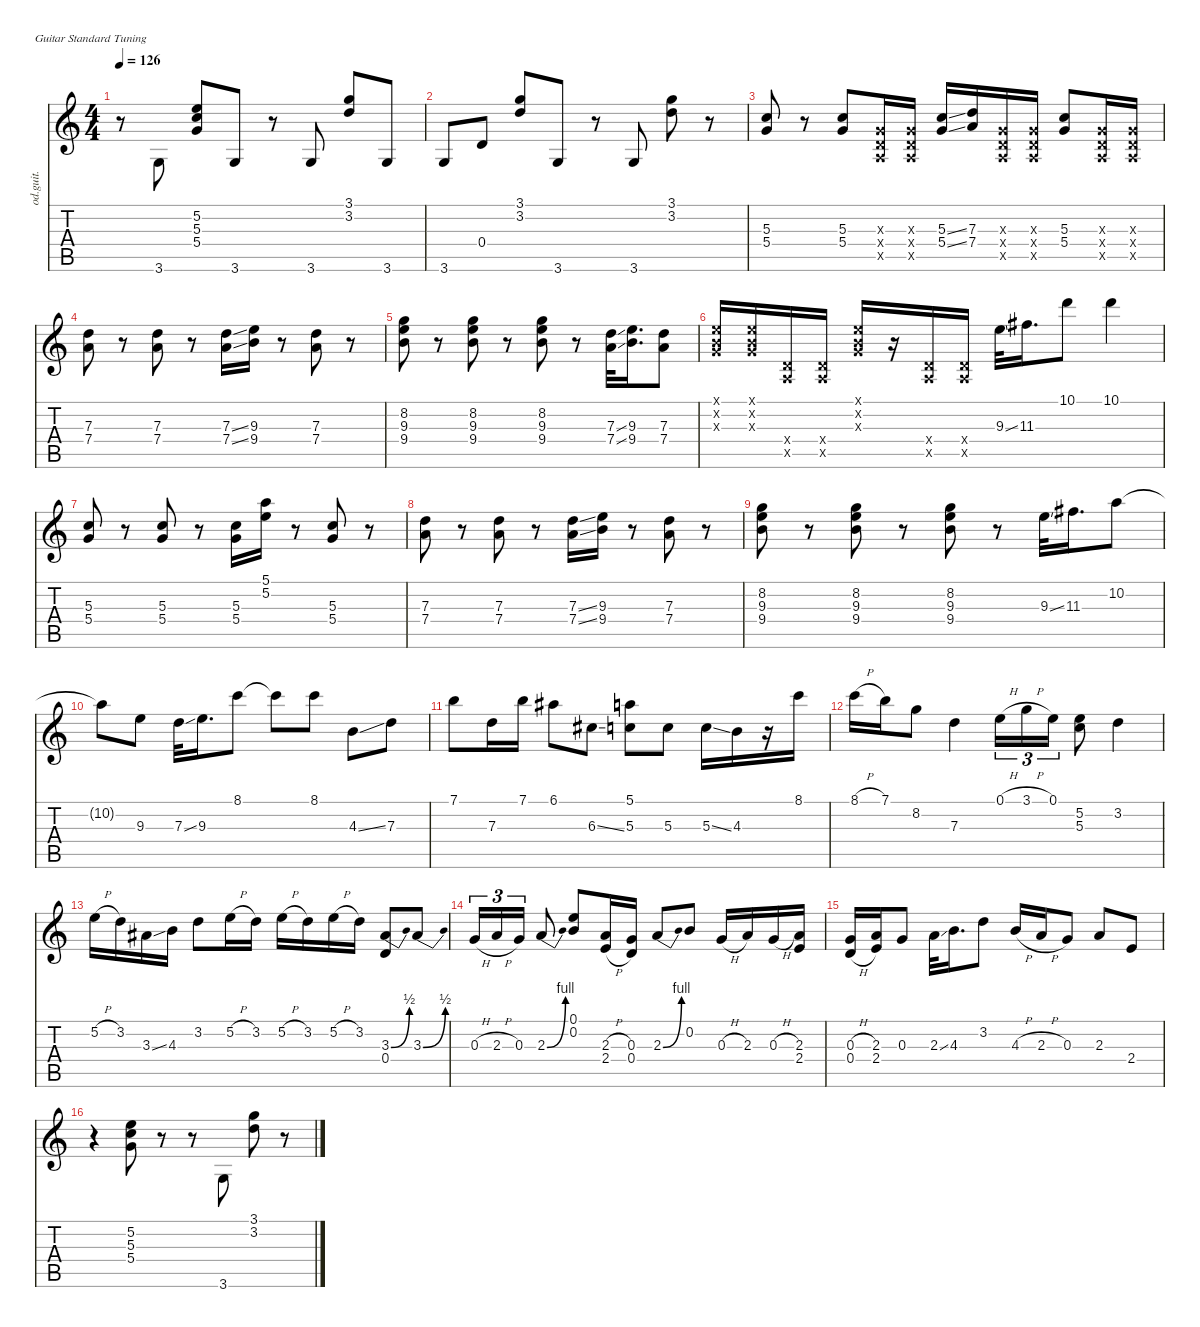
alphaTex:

\defaultSystemsLayout 4
\hideDynamics
\bracketExtendMode nobrackets
\otherSystemsTrackNameOrientation horizontal
\track ("Jeff Baxter (Overdr. Gtr)" "od.guit.") {instrument overdrivenguitar}
\staff {score tabs}
\tuning (E4 B3 G3 D3 A2 E2)
\ts (4 4)
\tempo 126
\clef g2
\ks c
r.8{dy f beam Down} 3.6.8{beam Up} (5.2 5.3 5.4).8{beam Up} 3.6.8{beam Up} r.8{beam Up} 3.6.8{beam Up} (3.1 3.2).8{beam Up} 3.6.8{beam Up} |
3.6.8{beam Up} 0.4.8{beam Up} (3.1 3.2).8{beam Up} 3.6.8{beam Up} r.8{beam Up} 3.6.8{beam Up} (3.1 3.2).8{beam Down} r.8{beam Down} |
(5.3 5.4).8{beam Up} r.8{beam Up} (5.3 5.4).8{beam Up} (0.3{x} 0.4{x} 0.5{x}).16{beam Up} (0.3{x} 0.4{x} 0.5{x}).16{beam Up} (5.3{ss} 5.4{ss}).16{beam Up} (7.3 7.4).16{beam Up} (0.3{x} 0.4{x} 0.5{x}).16{beam Up} (0.3{x} 0.4{x} 0.5{x}).16{beam Up} (5.3 5.4).8{beam Up} (0.3{x} 0.4{x} 0.5{x}).16{beam Up} (0.3{x} 0.4{x} 0.5{x}).16{beam Up} |
(7.3 7.4).8{beam Down} r.8{beam Down} (7.3 7.4).8{beam Down} r.8{beam Down} (7.3{ss} 7.4{ss}).16{beam Down} (9.3 9.4).16{beam Down} r.8{beam Down} (7.3 7.4).8{beam Down} r.8{beam Down} |
(8.2 9.3 9.4).8{beam Down} r.8{beam Down} (8.2 9.3 9.4).8{beam Down} r.8{beam Down} (8.2 9.3 9.4).8{beam Down} r.8{beam Down} (7.3{ss} 7.4{ss}).32{beam Down} (9.3 9.4).16{d beam Down} (7.3 7.4).8{beam Down} |
(0.1{x} 0.2{x} 0.3{x}).16{beam Up} (0.1{x} 0.2{x} 0.3{x}).16{beam Up} (0.4{x} 0.5{x}).16{beam Up} (0.4{x} 0.5{x}).16{beam Up} (0.1{x} 0.2{x} 0.3{x}).16{beam Up} r.16{beam Up} (0.4{x} 0.5{x}).16{beam Up} (0.4{x} 0.5{x}).16{beam Up} 9.3{ss}.32{beam Down} 11.3{acc #}.16{d beam Down} 10.1.8{beam Down} 10.1.4{beam Down} |
(5.3 5.4).8{beam Up} r.8{beam Up} (5.3 5.4).8{beam Up} r.8{beam Up} (5.3 5.4).16{beam Down} (5.1 5.2).16{beam Down} r.8{beam Down} (5.3 5.4).8{beam Up} r.8{beam Up} |
(7.3 7.4).8{beam Down} r.8{beam Down} (7.3 7.4).8{beam Down} r.8{beam Down} (7.3{ss} 7.4{ss}).16{beam Down} (9.3 9.4).16{beam Down} r.8{beam Down} (7.3 7.4).8{beam Down} r.8{beam Down} |
(8.2 9.3 9.4).8{beam Down} r.8{beam Down} (8.2 9.3 9.4).8{beam Down} r.8{beam Down} (8.2 9.3 9.4).8{beam Down} r.8{beam Down} 9.3{ss}.32{beam Down} 11.3{acc #}.16{d beam Down} 10.2.8{beam Down} |
10.2{t}.8{beam Down} 9.3.8{beam Down} 7.3{ss}.32{beam Down} 9.3.16{d beam Down} 8.1.8{beam Down} 8.1{t}.8{beam Down} 8.1.8{beam Down} 4.3{ss}.8{beam Down} 7.3.8{beam Down} |
7.1.8{beam Down} 7.3.16{beam Down} 7.1.16{beam Down} 6.1{acc #}.8{beam Down} 6.3{ss acc #}.8{beam Down} (5.1 5.3).8{beam Down} 5.3.8{beam Down} 5.3{ss}.16{beam Down} 4.3.16{beam Down} r.16{beam Down} 8.1.16{beam Down} |
8.1{h}.16{beam Down} 7.1.16{beam Down} 8.2.8{beam Down} 7.3.4{beam Down} 0.1{h}.16{tu (3 2) beam Down} 3.1{h}.16{tu (3 2) beam Down} 0.1.16{tu (3 2) beam Down} (5.2 5.3).8{beam Down} 3.2.4{beam Down} |
5.2{h}.16{beam Down} 3.2.16{beam Down} 3.3{ss acc #}.16{beam Down} 4.3.16{beam Down} 3.2.8{beam Down} 5.2{h}.16{beam Down} 3.2.16{beam Down} 5.2{h}.16{beam Down} 3.2.16{beam Down} 5.2{h}.16{beam Down} 3.2.16{beam Down} (3.3{be (bend 0 0 30 2) acc #} 0.4).8{beam Up} 3.3{be (bend 0 0 30 2) acc #}.8{beam Up} |
0.3{h}.16{tu (3 2) beam Up} 2.3{h}.16{tu (3 2) beam Up} 0.3.16{tu (3 2) beam Up} 2.3{be (bend 0 0 30 4)}.8{beam Up} (0.1 0.2).8{beam Up} (2.3{h} 2.4{h}).16{beam Up} (0.3 0.4).16{beam Up} 2.3{be (bend 0 0 30 4)}.8{beam Up} 0.2.8{beam Up} 0.3{h}.16{beam Up} 2.3.16{beam Up} 0.3{h}.16{beam Up} (2.3 2.4).16{beam Up} |
(0.3{h} 0.4{h}).16{beam Up} (2.3 2.4).16{beam Up} 0.3.8{beam Up} 2.3{ss}.32{beam Down} 4.3.16{d beam Down} 3.2.8{beam Down} 4.3{h}.16{beam Up} 2.3{h}.16{beam Up} 0.3.8{beam Up} 2.3.8{beam Up} 2.4.8{beam Up} |
r.4{beam Down} (5.2 5.3 5.4).8{beam Down} r.8{beam Down} r.8{beam Down} 3.6.8{beam Up} (3.1 3.2).8{beam Down} r.8{beam Down}
